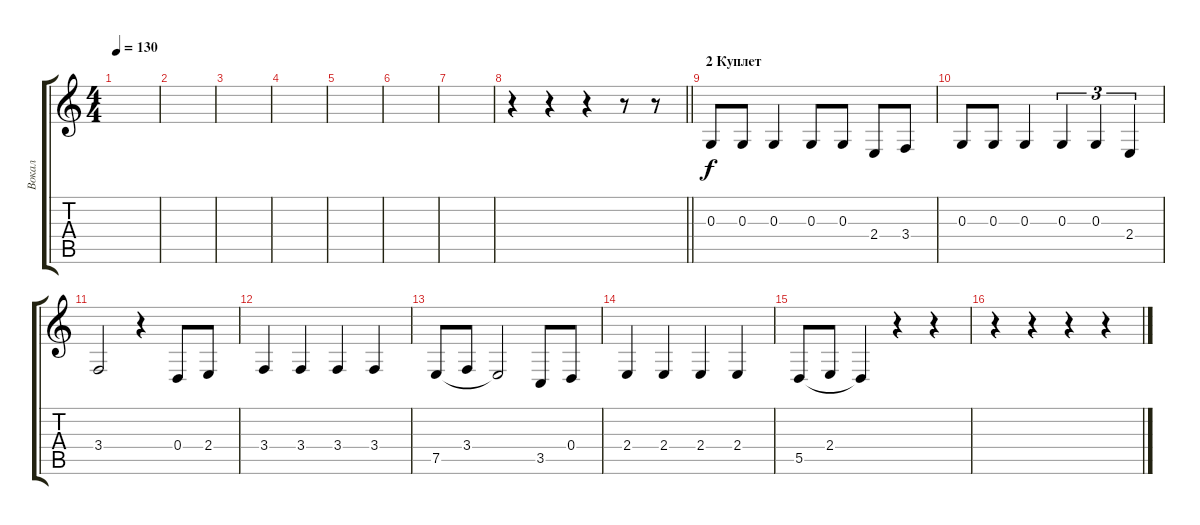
\track ("Вокал" "Вокал") {instrument baritonesax}
\staff {score tabs}
\tuning (E4 B3 G3 D3 A2 E2) {hide}
\ts (4 4)
\tempo 130
\clef g2
\ks c
|
|
|
|
|
|
|
\barLineRight lightlight
r.4 r.4 r.4 r.8 r.8 |
\section ("" "2 Куплет")
0.3.8 0.3.8 0.3.4 0.3.8 0.3.8 2.4.8 3.4.8 |
0.3.8 0.3.8 0.3.4 0.3.4{tu (3 2)} 0.3.4{tu (3 2)} 2.4.4{tu (3 2)} |
3.4.2 r.4 0.4.8 2.4.8 |
3.4.4 3.4.4 3.4.4 3.4.4 |
7.5.8 3.4.8 7.5{t}.2 3.5.8 0.4.8 |
2.4.4 2.4.4 2.4.4 2.4.4 |
5.5.8 2.4.8 5.5{t}.4 r.4 r.4 |
r.4 r.4 r.4 r.4
